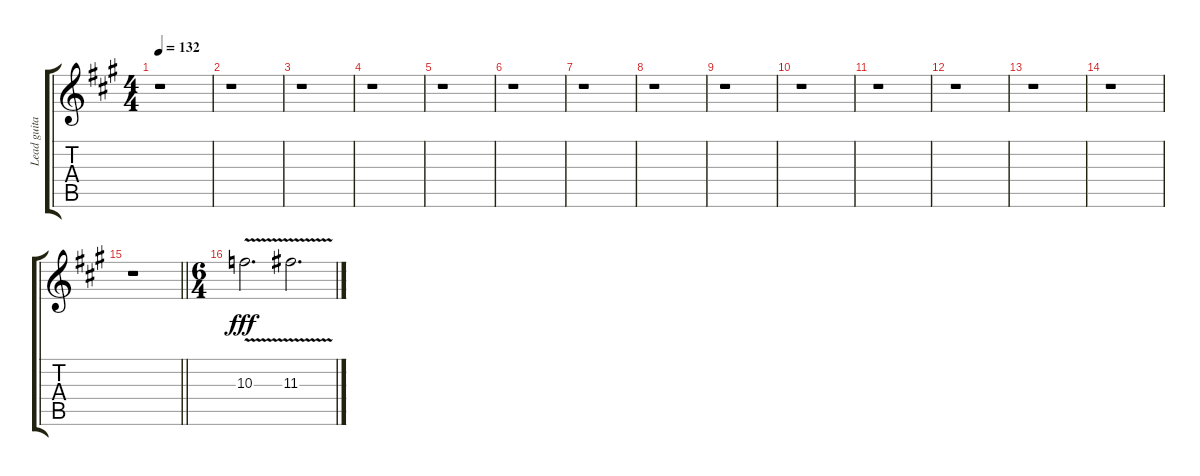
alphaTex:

\track ("Lead guitar" "Lead guita") {instrument overdrivenguitar}
\staff {score tabs}
\tuning (E4 B3 G3 D3 A2 E2) {hide}
\ts (4 4)
\tempo 132
\clef g2
\ks a
r.1{dy fff} |
r.1 |
r.1 |
r.1 |
r.1 |
r.1 |
r.1 |
r.1 |
r.1 |
r.1 |
r.1 |
r.1 |
r.1 |
r.1 |
\barLineRight lightlight
r.1 |
\ts (6 4)
10.3{v}.2{d} 11.3{v}.2{d}
